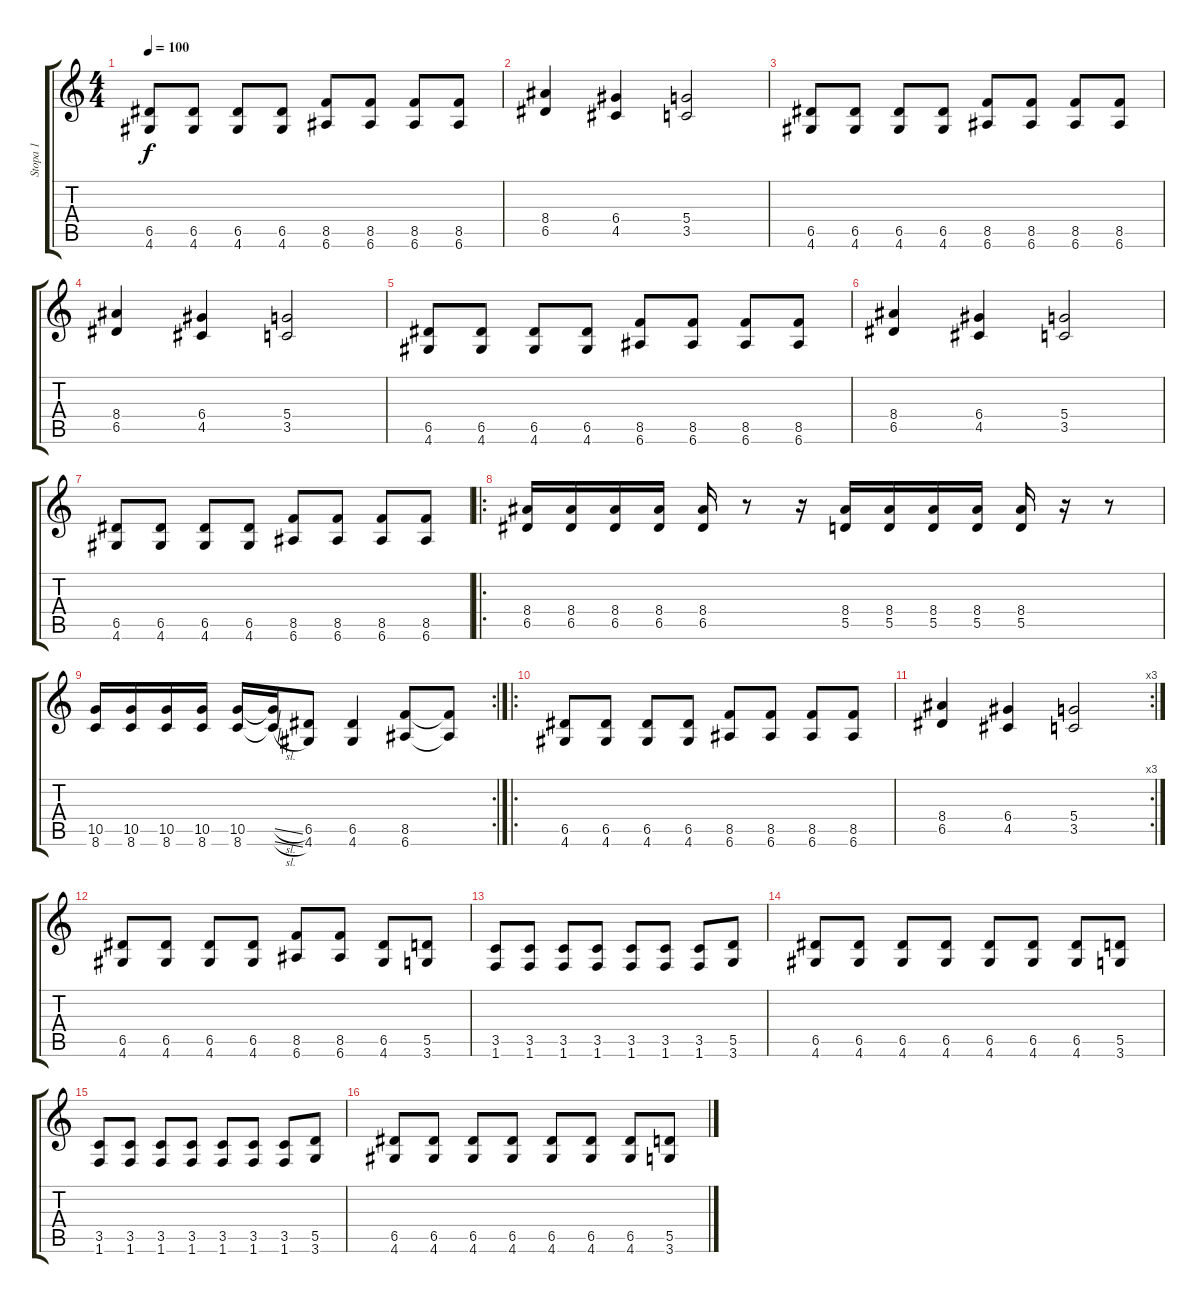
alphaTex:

\track ("Stopa 1" "Stopa 1") {instrument distortionguitar}
\staff {score tabs}
\tuning (E4 B3 G3 D3 A2 E2) {hide}
\ts (4 4)
\tempo 100
\clef g2
\ks c
(6.5 4.6).8{dy f} (6.5 4.6).8 (6.5 4.6).8 (6.5 4.6).8 (8.5 6.6).8 (8.5 6.6).8 (8.5 6.6).8 (8.5 6.6).8 |
(8.4 6.5).4 (6.4 4.5).4 (5.4 3.5).2 |
(6.5 4.6).8 (6.5 4.6).8 (6.5 4.6).8 (6.5 4.6).8 (8.5 6.6).8 (8.5 6.6).8 (8.5 6.6).8 (8.5 6.6).8 |
(8.4 6.5).4 (6.4 4.5).4 (5.4 3.5).2 |
(6.5 4.6).8 (6.5 4.6).8 (6.5 4.6).8 (6.5 4.6).8 (8.5 6.6).8 (8.5 6.6).8 (8.5 6.6).8 (8.5 6.6).8 |
(8.4 6.5).4 (6.4 4.5).4 (5.4 3.5).2 |
(6.5 4.6).8 (6.5 4.6).8 (6.5 4.6).8 (6.5 4.6).8 (8.5 6.6).8 (8.5 6.6).8 (8.5 6.6).8 (8.5 6.6).8 |
\ro
(8.4 6.5).16 (8.4 6.5).16 (8.4 6.5).16 (8.4 6.5).16 (8.4 6.5).16 r.8 r.16 (8.4 5.5).16 (8.4 5.5).16 (8.4 5.5).16 (8.4 5.5).16 (8.4 5.5).16 r.16 r.8 |
\rc 2
(10.5 8.6).16 (10.5 8.6).16 (10.5 8.6).16 (10.5 8.6).16 (10.5 8.6).16 (10.5{sl t} 8.6{sl t}).16 (6.5 4.6).8 (6.5 4.6).4 (8.5 6.6).8 (8.5{t} 6.6{t}).8 |
\ro
(6.5 4.6).8 (6.5 4.6).8 (6.5 4.6).8 (6.5 4.6).8 (8.5 6.6).8 (8.5 6.6).8 (8.5 6.6).8 (8.5 6.6).8 |
\rc 3
(8.4 6.5).4 (6.4 4.5).4 (5.4 3.5).2 |
(6.5 4.6).8 (6.5 4.6).8 (6.5 4.6).8 (6.5 4.6).8 (8.5 6.6).8 (8.5 6.6).8 (6.5 4.6).8 (5.5 3.6).8 |
(3.5 1.6).8 (3.5 1.6).8 (3.5 1.6).8 (3.5 1.6).8 (3.5 1.6).8 (3.5 1.6).8 (3.5 1.6).8 (5.5 3.6).8 |
(6.5 4.6).8 (6.5 4.6).8 (6.5 4.6).8 (6.5 4.6).8 (6.5 4.6).8 (6.5 4.6).8 (6.5 4.6).8 (5.5 3.6).8 |
(3.5 1.6).8 (3.5 1.6).8 (3.5 1.6).8 (3.5 1.6).8 (3.5 1.6).8 (3.5 1.6).8 (3.5 1.6).8 (5.5 3.6).8 |
(6.5 4.6).8 (6.5 4.6).8 (6.5 4.6).8 (6.5 4.6).8 (6.5 4.6).8 (6.5 4.6).8 (6.5 4.6).8 (5.5 3.6).8
